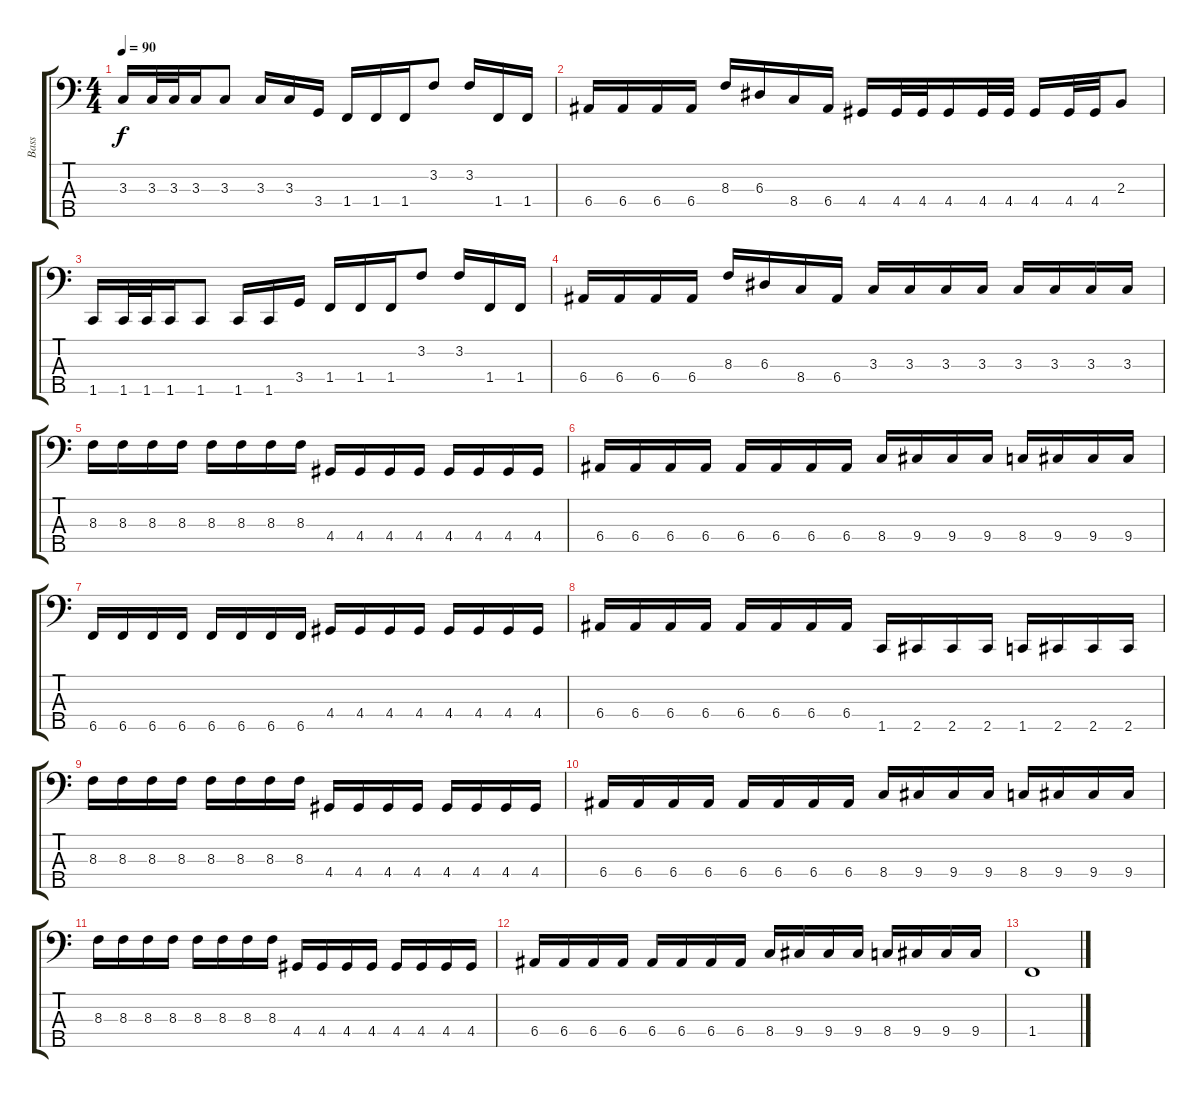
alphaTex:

\track ("Bass" "Bass") {instrument electricbasspick}
\staff {score tabs}
\tuning (G2 D2 A1 E1 B0) {hide}
\ts (4 4)
\tempo 90
\clef f4
\ks c
3.3.16{dy f} 3.3.32 3.3.32 3.3.16 3.3.8 3.3.16 3.3.16 3.4.16 1.4.16 1.4.16 1.4.16 3.2.8 3.2.16 1.4.16 1.4.16 |
6.4.16 6.4.16 6.4.16 6.4.16 8.3.16 6.3.16 8.4.16 6.4.16 4.4.16 4.4.32 4.4.32 4.4.16 4.4.32 4.4.32 4.4.16 4.4.32 4.4.32 2.3.8 |
1.5.16 1.5.32 1.5.32 1.5.16 1.5.8 1.5.16 1.5.16 3.4.16 1.4.16 1.4.16 1.4.16 3.2.8 3.2.16 1.4.16 1.4.16 |
6.4.16 6.4.16 6.4.16 6.4.16 8.3.16 6.3.16 8.4.16 6.4.16 3.3.16 3.3.16 3.3.16 3.3.16 3.3.16 3.3.16 3.3.16 3.3.16 |
8.3.16 8.3.16 8.3.16 8.3.16 8.3.16 8.3.16 8.3.16 8.3.16 4.4.16 4.4.16 4.4.16 4.4.16 4.4.16 4.4.16 4.4.16 4.4.16 |
6.4.16 6.4.16 6.4.16 6.4.16 6.4.16 6.4.16 6.4.16 6.4.16 8.4.16 9.4.16 9.4.16 9.4.16 8.4.16 9.4.16 9.4.16 9.4.16 |
6.5.16 6.5.16 6.5.16 6.5.16 6.5.16 6.5.16 6.5.16 6.5.16 4.4.16 4.4.16 4.4.16 4.4.16 4.4.16 4.4.16 4.4.16 4.4.16 |
6.4.16 6.4.16 6.4.16 6.4.16 6.4.16 6.4.16 6.4.16 6.4.16 1.5.16 2.5.16 2.5.16 2.5.16 1.5.16 2.5.16 2.5.16 2.5.16 |
8.3.16 8.3.16 8.3.16 8.3.16 8.3.16 8.3.16 8.3.16 8.3.16 4.4.16 4.4.16 4.4.16 4.4.16 4.4.16 4.4.16 4.4.16 4.4.16 |
6.4.16 6.4.16 6.4.16 6.4.16 6.4.16 6.4.16 6.4.16 6.4.16 8.4.16 9.4.16 9.4.16 9.4.16 8.4.16 9.4.16 9.4.16 9.4.16 |
8.3.16 8.3.16 8.3.16 8.3.16 8.3.16 8.3.16 8.3.16 8.3.16 4.4.16 4.4.16 4.4.16 4.4.16 4.4.16 4.4.16 4.4.16 4.4.16 |
6.4.16 6.4.16 6.4.16 6.4.16 6.4.16 6.4.16 6.4.16 6.4.16 8.4.16 9.4.16 9.4.16 9.4.16 8.4.16 9.4.16 9.4.16 9.4.16 |
1.4.1
